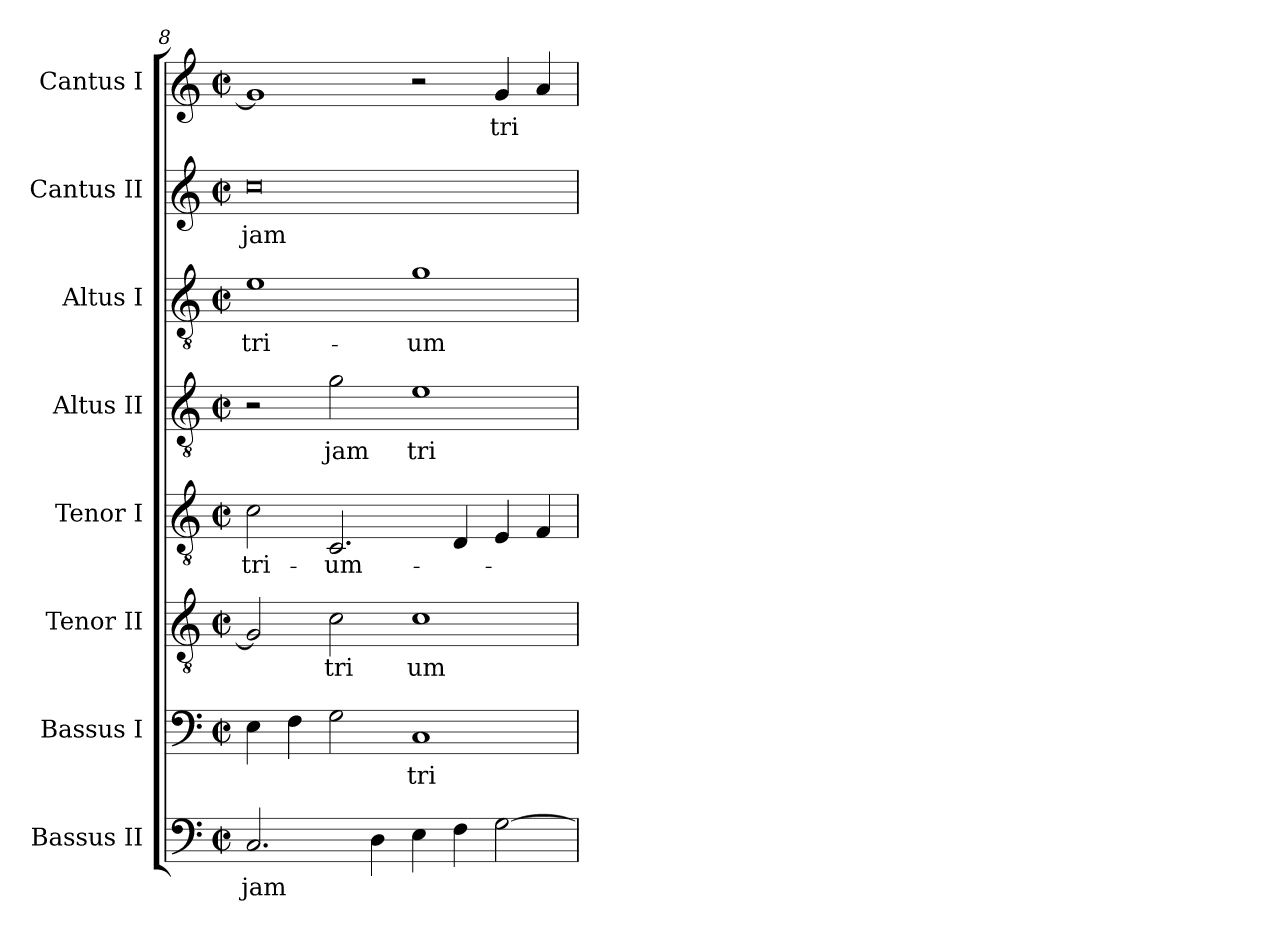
**kern	**text	**kern	**text	**kern	**text	**kern	**text	**kern	**text	**kern	**text	**kern	**text	**kern	**text
*part8	*part8	*part7	*part7	*part6	*part6	*part5	*part5	*part4	*part4	*part3	*part3	*part2	*part2	*part1	*part1
*staff8	*staff8	*staff7	*staff7	*staff6	*staff6	*staff5	*staff5	*staff4	*staff4	*staff3	*staff3	*staff2	*staff2	*staff1	*staff1
*I"Bassus II	*	*I"Bassus I	*	*I"Tenor II	*	*I"Tenor I	*	*I"Altus II	*	*I"Altus I	*	*I"Cantus II	*	*I"Cantus I	*
*clefF4	*	*clefF4	*	*clefGv2	*	*clefGv2	*	*clefGv2	*	*clefGv2	*	*clefG2	*	*clefG2	*
*M2/2	*	*M2/2	*	*M2/2	*	*M2/2	*	*M2/2	*	*M2/2	*	*M2/2	*	*M2/2	*
*met(c|)	*	*met(c|)	*	*met(c|)	*	*met(c|)	*	*met(c|)	*	*met(c|)	*	*met(c|)	*	*met(c|)	*
=8	=8	=8	=8	=8	=8	=8	=8	=8	=8	=8	=8	=8	=8	=8	=8
!	!LO:LY:b	!	!	!	!	!	!LO:LY:b:cj	!	!	!	!LO:LY:b:cj	!	!LO:LY:b:cj	!	!
2.C/	jam	4E\	.	2G/]	.	2c\	tri-	2r	.	1e	tri-	0cc	jam	1g]	.
.	.	4F\	.	.	.	.	.	.	.	.	.	.	.	.	.
!	!	!	!	!	!LO:LY:b:cj	!	!LO:LY:b	!	!LO:LY:b:cj	!	!	!	!	!	!
.	.	2G\	.	2c\	tri	2.C/	-um-	2g\	jam	.	.	.	.	.	.
4D\	.	.	.	.	.	.	.	.	.	.	.	.	.	.	.
!	!	!	!LO:LY:b:cj	!	!LO:LY:b:cj	!	!	!	!LO:LY:b:cj	!	!LO:LY:b:cj	!	!	!	!
4E\	.	1C	tri	1c	um	.	.	1e	tri-	1g	-um-	.	.	2r	.
4F\	.	.	.	.	.	4D/	.	.	.	.	.	.	.	.	.
!	!	!	!	!	!	!	!	!	!	!	!	!	!	!	!LO:LY:b
[>2G\	.	.	.	.	.	4E/	.	.	.	.	.	.	.	4g/	tri
.	.	.	.	.	.	4F/	.	.	.	.	.	.	.	4a/	.
=	=	=	=	=	=	=	=	=	=	=	=	=	=	=	=
*-	*-	*-	*-	*-	*-	*-	*-	*-	*-	*-	*-	*-	*-	*-	*-
